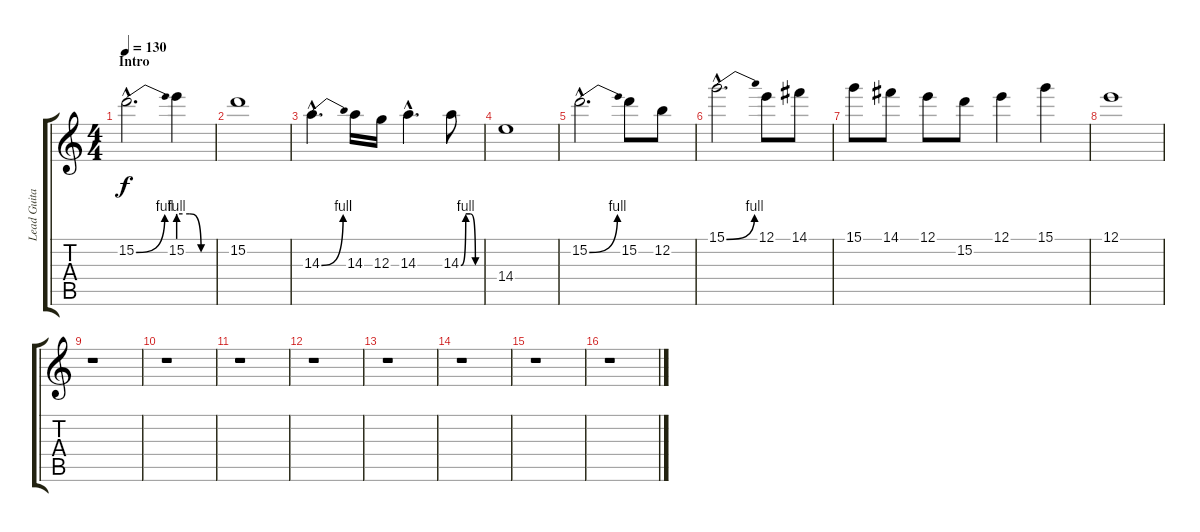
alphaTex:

\track ("Lead Guitar" "Lead Guita") {instrument distortionguitar}
\staff {score tabs}
\tuning (E4 B3 G3 D3 A2 E2) {hide}
\ts (4 4)
\section ("" "Intro")
\tempo 130
\clef g2
\ks c
15.2{be (bend 0 0 60 4) hac}.2{d dy f instrument distortionguitar} 15.2{be (custom 0 4 20 4 40 0 60 0)}.4 |
15.2.1 |
14.3{be (bend 0 0 60 4) hac}.4{d} 14.3.16 12.3.16 14.3{hac}.4{d} 14.3{be (custom 0 0 15 4 30 4 45 0 60 0)}.8 |
14.4.1 |
15.2{be (bend 0 0 60 4) hac}.2{d} 15.2.8 12.2.8 |
15.1{be (bend 0 0 60 4) hac}.2{d} 12.1.8 14.1.8 |
15.1.8 14.1.8 12.1.8 15.2.8 12.1.4 15.1.4 |
12.1.1 |
r.1 |
r.1 |
r.1 |
r.1 |
r.1 |
r.1 |
r.1 |
r.1
